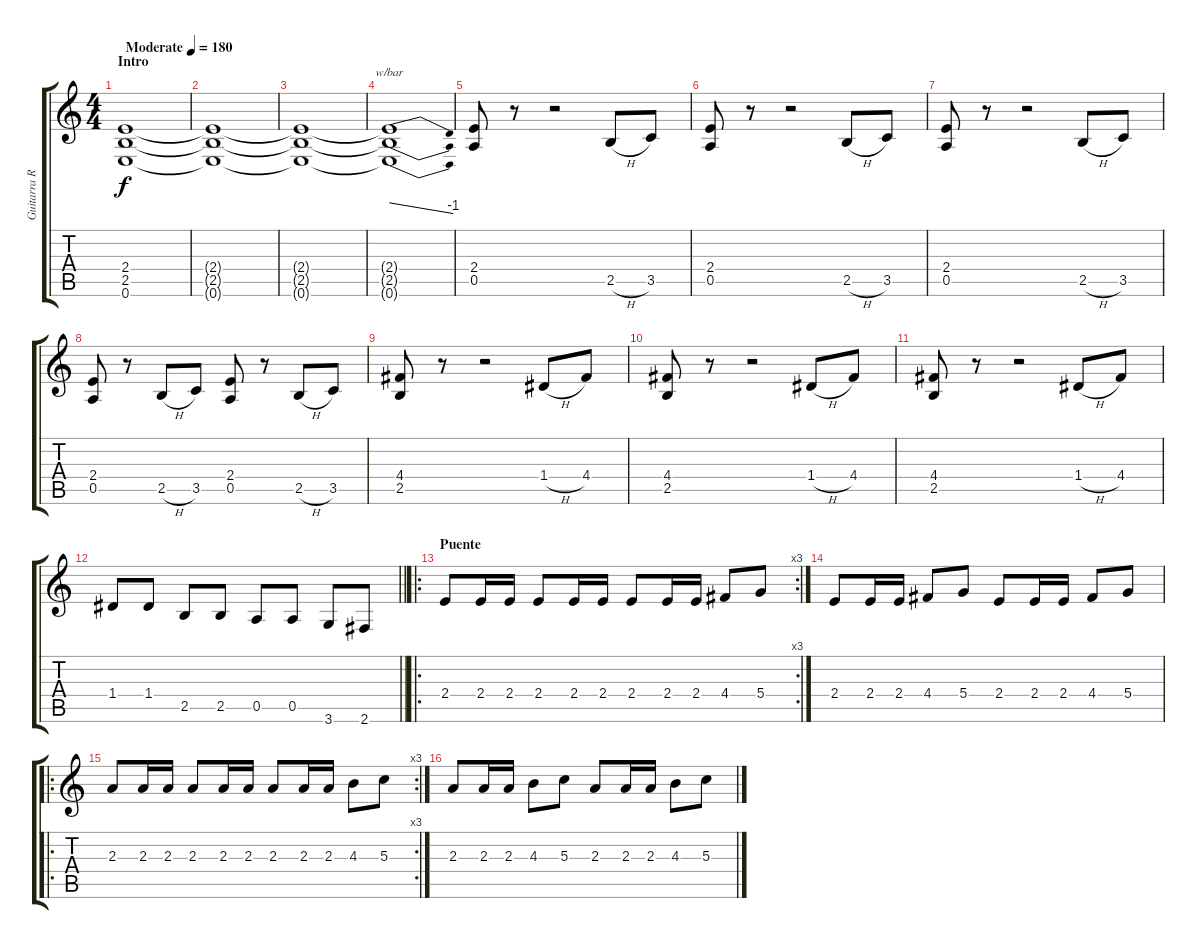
\track ("Guitarra Rítmica" "Guitarra R") {instrument distortionguitar}
\staff {score tabs}
\tuning (E4 B3 G3 D3 A2 E2) {hide}
\ts (4 4)
\section ("" "Intro")
\tempo (180 "Moderate")
\clef g2
\ks c
(2.4 2.5 0.6).1{dy f instrument distortionguitar} |
(2.4{t} 2.5{t} 0.6{t}).1 |
(2.4{t} 2.5{t} 0.6{t}).1 |
(2.4{t} 2.5{t} 0.6{t}).1{tbe (dive default 0 0 60 -4)} |
(2.4 0.5).8 r.8 r.2 2.5{h}.8 3.5.8 |
(2.4 0.5).8 r.8 r.2 2.5{h}.8 3.5.8 |
(2.4 0.5).8 r.8 r.2 2.5{h}.8 3.5.8 |
(2.4 0.5).8 r.8 2.5{h}.8 3.5.8 (2.4 0.5).8 r.8 2.5{h}.8 3.5.8 |
(4.4 2.5).8 r.8 r.2 1.4{h}.8 4.4.8 |
(4.4 2.5).8 r.8 r.2 1.4{h}.8 4.4.8 |
(4.4 2.5).8 r.8 r.2 1.4{h}.8 4.4.8 |
\barLineRight lightlight
1.4.8 1.4.8 2.5.8 2.5.8 0.5.8 0.5.8 3.6.8 2.6.8 |
\ro
\rc 3
\section ("" "Puente")
2.4.8 2.4.16 2.4.16 2.4.8 2.4.16 2.4.16 2.4.8 2.4.16 2.4.16 4.4.8 5.4.8 |
2.4.8 2.4.16 2.4.16 4.4.8 5.4.8 2.4.8 2.4.16 2.4.16 4.4.8 5.4.8 |
\ro
\rc 3
2.3.8 2.3.16 2.3.16 2.3.8 2.3.16 2.3.16 2.3.8 2.3.16 2.3.16 4.3.8 5.3.8 |
2.3.8 2.3.16 2.3.16 4.3.8 5.3.8 2.3.8 2.3.16 2.3.16 4.3.8 5.3.8
